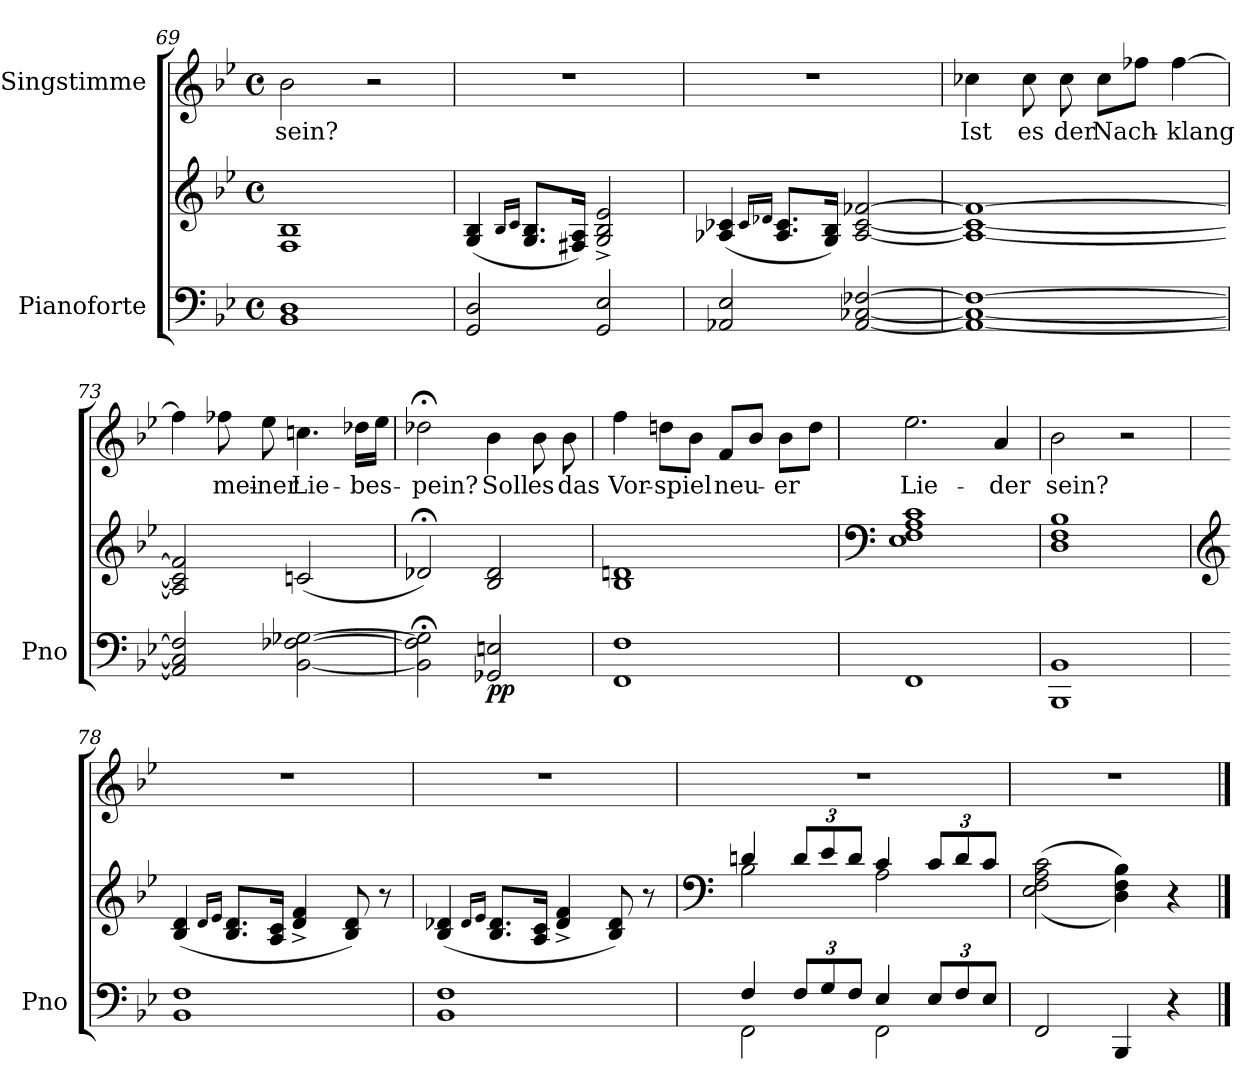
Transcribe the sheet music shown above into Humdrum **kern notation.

**kern	**kern	**dynam	**kern	**text
*part2	*part2	*part2	*part1	*part1
*staff3	*staff2	*staff2/3	*staff1	*staff1
*I"Pianoforte	*	*	*I"Singstimme	*
*I'Pno	*	*	*	*
*clefF4	*clefG2	*	*clefG2	*
*k[b-e-]	*k[b-e-]	*	*k[b-e-]	*
*M4/4	*M4/4	*	*M4/4	*
*met(c)	*met(c)	*	*met(c)	*
=69	=69	=69	=69	=69
1BB- 1D	1F 1B-	.	2b-\	sein?
.	.	.	2r	.
=70	=70	=70	=70	=70
2GG/ 2D/	(4G/ 4B-/	.	1r	.
.	16qB-/LL	.	.	.
.	16qc/JJ	.	.	.
.	8.G/ 8.B-/L	.	.	.
.	16F#X/ 16A/Jk)	.	.	.
2GG/ 2E-/	2G/^> 2B-/^> 2e-/^>	.	.	.
=71	=71	=71	=71	=71
2AA-X/ 2E-/	(4A-X/ 4c-X/	.	1r	.
.	16qc-/LL	.	.	.
.	16qd-X/JJ	.	.	.
.	8.A-/ 8.c-/L	.	.	.
.	16G/ 16B-/Jk)	.	.	.
[2AA-/ [2C-X/ [2F-X/	[2A-/ [2c-/ [2f-X/	.	.	.
=72	=72	=72	=72	=72
1AA-_ 1C-_ 1F-_	1A-_ 1c-_ 1f-_	.	4cc-X\	Ist
.	.	.	8cc-\	es
.	.	.	8cc-\	der
.	.	.	8cc-\L	Nach-
.	.	.	8ff-X\J	.
.	.	.	[4ff-\	klang
=73	=73	=73	=73	=73
2AA-/] 2C-/] 2F-/]	2A-/] 2c-/] 2f-/]	.	4ff-\]	.
.	.	.	8ff-X\	mei-
.	.	.	8ee-\	-ner
[2BB-\ [2F-X\ [2G-X\	(2cn/	.	4.ccn\	Lie-
.	.	.	16dd-X\LL	-bes-
.	.	.	16ee-\JJ	.
=74	=74	=74	=74	=74
2BB-\];< 2F-\];< 2G-\];<	2d-X;</)	.	2dd-X;<\	-pein?
!	!	!LO:DY:b=2	!	!
2GG-X/ 2En/	2B-/ 2d-/	pp	4b-\	Soll
.	.	.	8b-\	es
.	.	.	8b-\	das
=75	=75	=75	=75	=75
1FF 1F	1B- 1dn	.	4ff\	Vor-
.	.	.	8ddn\L	-spiel
.	.	.	8b-\J	.
.	.	.	8f/L	neu-
.	.	.	8b-/J	.
.	.	.	8b-\L	-er
.	.	.	8dd\J	.
=76	=76	=76	=76	=76
*	*clefF4	*	*	*
1FF	1E- 1F 1A 1c	.	2.ee-\	Lie-
.	.	.	4a/	-der
=77	=77	=77	=77	=77
1BBB- 1BB-	1D 1F 1B-	.	2b-\	sein?
.	.	.	2r	.
=78	=78	=78	=78	=78
*	*clefG2	*	*	*
1BB- 1F	(4B-/ 4d/	.	1r	.
.	16qd/LL	.	.	.
.	16qe-/JJ	.	.	.
.	8.B-/ 8.d/L	.	.	.
.	16A/ 16c/Jk	.	.	.
.	4d/^> 4f/^>	.	.	.
.	8B-/ 8d/)	.	.	.
.	8r	.	.	.
=79	=79	=79	=79	=79
1BB- 1F	(4B-/ 4d-X/	.	1r	.
.	16qd-/LL	.	.	.
.	16qe-/JJ	.	.	.
.	8.B-/ 8.d-/L	.	.	.
.	16A/ 16c/Jk	.	.	.
.	4d-/^> 4f/^>	.	.	.
.	8B-/ 8d-/)	.	.	.
.	8r	.	.	.
=80	=80	=80	=80	=80
*	*clefF4	*	*	*
*^	*^	*	*	*
4F/	2FF\	4dn/	2B-\	.	1r	.
*Xbrackettup	*	*Xbrackettup	*	*	*	*
12F/L	.	12d/L	.	.	.	.
12G/	.	12e-/	.	.	.	.
12F/J	.	12d/J	.	.	.	.
4E-/	2FF\	4c/	2A\	.	.	.
12E-/L	.	12c/L	.	.	.	.
12F/	.	12d/	.	.	.	.
12E-/J	.	12c/J	.	.	.	.
*v	*v	*	*	*	*	*
*	*v	*v	*	*	*
=81	=81	=81	=81	=81
2FF/	((2E-\ 2F\ 2A\ 2c\	.	1r	.
4BBB-/	4D\ 4F\ 4B-\))	.	.	.
4r	4r	.	.	.
==	==	==	==	==
*-	*-	*-	*-	*-
